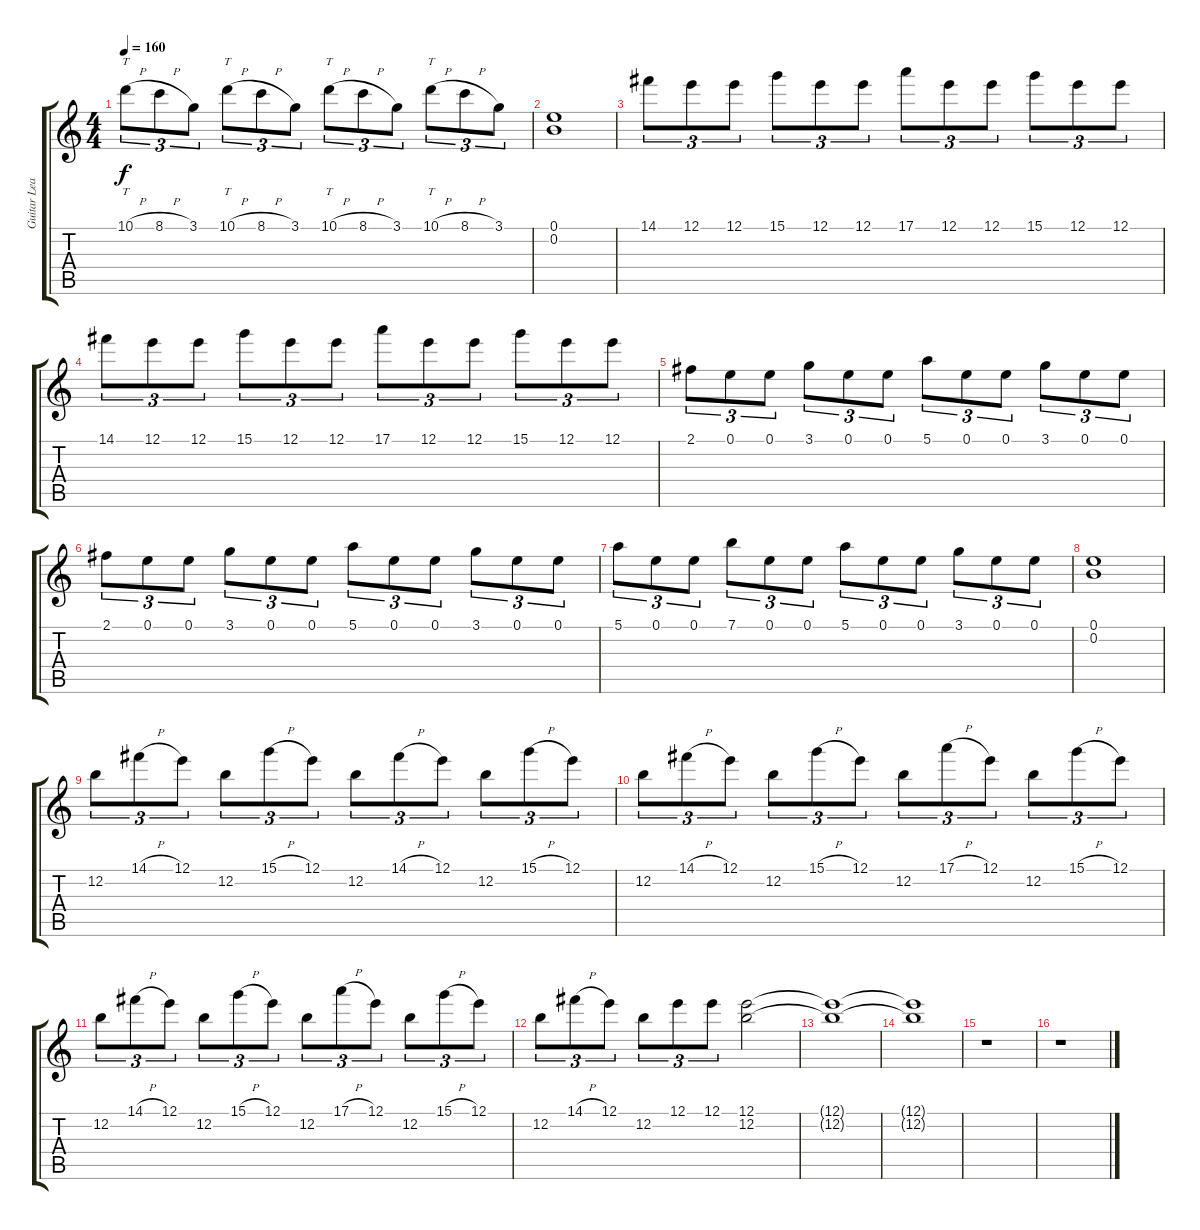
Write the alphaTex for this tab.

\track ("Guitar Lead" "Guitar Lea") {instrument overdrivenguitar}
\staff {score tabs}
\tuning (E4 B3 G3 D3 A2 E2) {hide}
\ts (4 4)
\tempo 160
\clef g2
\ks c
10.1{h}.8{tt tu (3 2) dy f} 8.1{h}.8{tu (3 2)} 3.1.8{tu (3 2)} 10.1{h}.8{tt tu (3 2)} 8.1{h}.8{tu (3 2)} 3.1.8{tu (3 2)} 10.1{h}.8{tt tu (3 2)} 8.1{h}.8{tu (3 2)} 3.1.8{tu (3 2)} 10.1{h}.8{tt tu (3 2)} 8.1{h}.8{tu (3 2)} 3.1.8{tu (3 2)} |
(0.1 0.2).1 |
14.1.8{tu (3 2)} 12.1.8{tu (3 2)} 12.1.8{tu (3 2)} 15.1.8{tu (3 2)} 12.1.8{tu (3 2)} 12.1.8{tu (3 2)} 17.1.8{tu (3 2)} 12.1.8{tu (3 2)} 12.1.8{tu (3 2)} 15.1.8{tu (3 2)} 12.1.8{tu (3 2)} 12.1.8{tu (3 2)} |
14.1.8{tu (3 2)} 12.1.8{tu (3 2)} 12.1.8{tu (3 2)} 15.1.8{tu (3 2)} 12.1.8{tu (3 2)} 12.1.8{tu (3 2)} 17.1.8{tu (3 2)} 12.1.8{tu (3 2)} 12.1.8{tu (3 2)} 15.1.8{tu (3 2)} 12.1.8{tu (3 2)} 12.1.8{tu (3 2)} |
2.1.8{tu (3 2)} 0.1.8{tu (3 2)} 0.1.8{tu (3 2)} 3.1.8{tu (3 2)} 0.1.8{tu (3 2)} 0.1.8{tu (3 2)} 5.1.8{tu (3 2)} 0.1.8{tu (3 2)} 0.1.8{tu (3 2)} 3.1.8{tu (3 2)} 0.1.8{tu (3 2)} 0.1.8{tu (3 2)} |
2.1.8{tu (3 2)} 0.1.8{tu (3 2)} 0.1.8{tu (3 2)} 3.1.8{tu (3 2)} 0.1.8{tu (3 2)} 0.1.8{tu (3 2)} 5.1.8{tu (3 2)} 0.1.8{tu (3 2)} 0.1.8{tu (3 2)} 3.1.8{tu (3 2)} 0.1.8{tu (3 2)} 0.1.8{tu (3 2)} |
5.1.8{tu (3 2)} 0.1.8{tu (3 2)} 0.1.8{tu (3 2)} 7.1.8{tu (3 2)} 0.1.8{tu (3 2)} 0.1.8{tu (3 2)} 5.1.8{tu (3 2)} 0.1.8{tu (3 2)} 0.1.8{tu (3 2)} 3.1.8{tu (3 2)} 0.1.8{tu (3 2)} 0.1.8{tu (3 2)} |
(0.1 0.2).1 |
12.2.8{tu (3 2)} 14.1{h}.8{tu (3 2)} 12.1.8{tu (3 2)} 12.2.8{tu (3 2)} 15.1{h}.8{tu (3 2)} 12.1.8{tu (3 2)} 12.2.8{tu (3 2)} 14.1{h}.8{tu (3 2)} 12.1.8{tu (3 2)} 12.2.8{tu (3 2)} 15.1{h}.8{tu (3 2)} 12.1.8{tu (3 2)} |
12.2.8{tu (3 2)} 14.1{h}.8{tu (3 2)} 12.1.8{tu (3 2)} 12.2.8{tu (3 2)} 15.1{h}.8{tu (3 2)} 12.1.8{tu (3 2)} 12.2.8{tu (3 2)} 17.1{h}.8{tu (3 2)} 12.1.8{tu (3 2)} 12.2.8{tu (3 2)} 15.1{h}.8{tu (3 2)} 12.1.8{tu (3 2)} |
12.2.8{tu (3 2)} 14.1{h}.8{tu (3 2)} 12.1.8{tu (3 2)} 12.2.8{tu (3 2)} 15.1{h}.8{tu (3 2)} 12.1.8{tu (3 2)} 12.2.8{tu (3 2)} 17.1{h}.8{tu (3 2)} 12.1.8{tu (3 2)} 12.2.8{tu (3 2)} 15.1{h}.8{tu (3 2)} 12.1.8{tu (3 2)} |
12.2.8{tu (3 2)} 14.1{h}.8{tu (3 2)} 12.1.8{tu (3 2)} 12.2.8{tu (3 2)} 12.1.8{tu (3 2)} 12.1.8{tu (3 2)} (12.1 12.2).2{volume 0} |
(12.1{t} 12.2{t}).1 |
(12.1{t} 12.2{t}).1 |
r.1{volume 11} |
r.1
